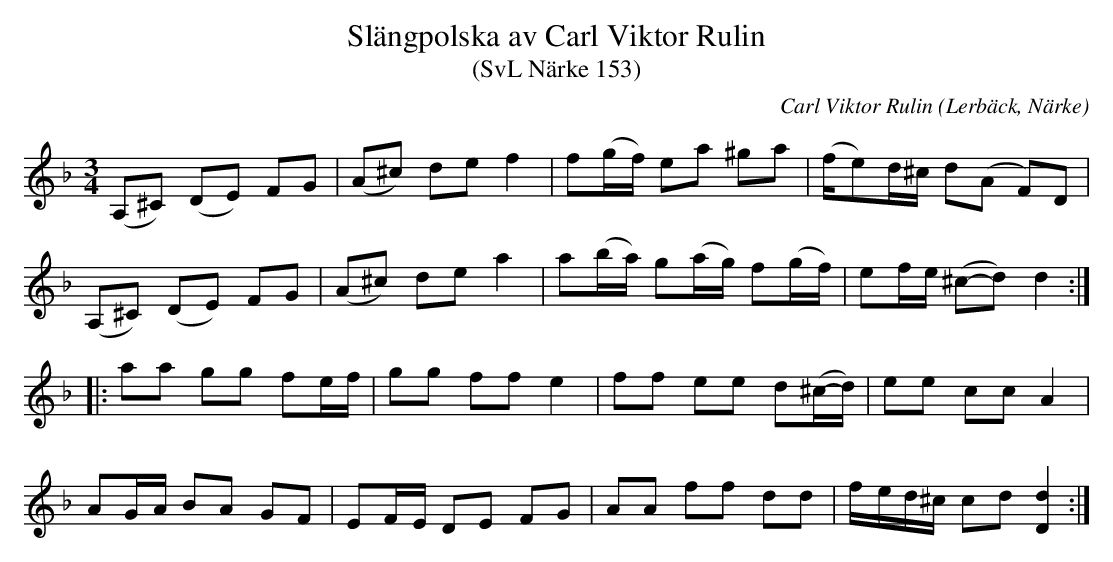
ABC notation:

X:1
T:Slängpolska av Carl Viktor Rulin
T:(SvL Närke 153)
L:1/8
M:3/4
O: Lerbäck, Närke
C: Carl Viktor Rulin
K:Dm
(A,-^C) (D-E) FG | (A-^c) de f2 | f(g/-f/) ea ^ga | (f/-e)/d/^c/ d(A- F)D |
(A,-^C) (D-E) FG | (A-^c) de a2 | a(b/-a/) g(a/-g/) f(g/-f/) | ef/e/ (^c-d) d2 ::
aa gg fe/f/ | gg ff e2 | ff ee d(^c/-d/) | ee cc A2 |
AG/-A/ BA GF | EF/-E/ DE FG | AA ff dd | f/-e/d/^c/ c-d [Dd]2 :|
